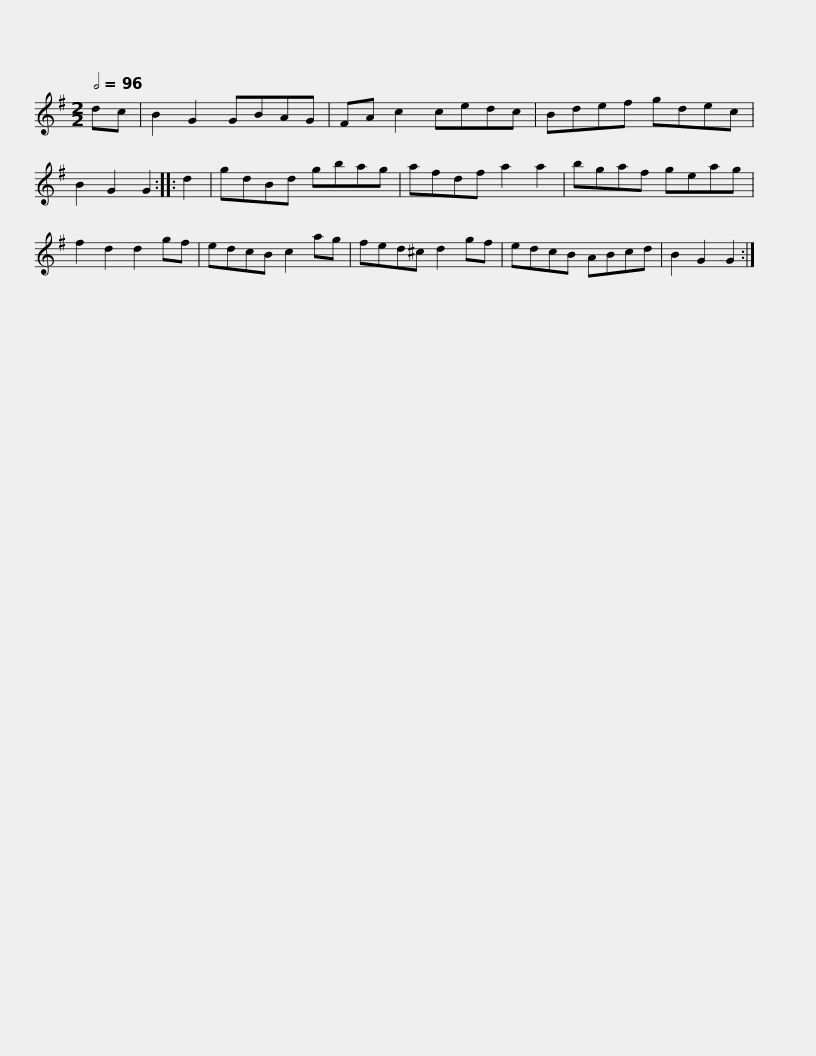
X:1
L:1/8
Q:1/2=96
M:2/2
I:linebreak $
K:G
V:1 treble
V:1
 dc | B2 G2 GBAG | FA c2 cedc | Bdef gdec | B2 G2 G2 :: %5
 d2 | gdBd gbag | afdf a2 a2 |$ bgaf geag | f2 d2 d2 gf | %10
 edcB c2 ag | fed^c d2 gf | edcB ABcd | B2 G2 G2 :| %14
